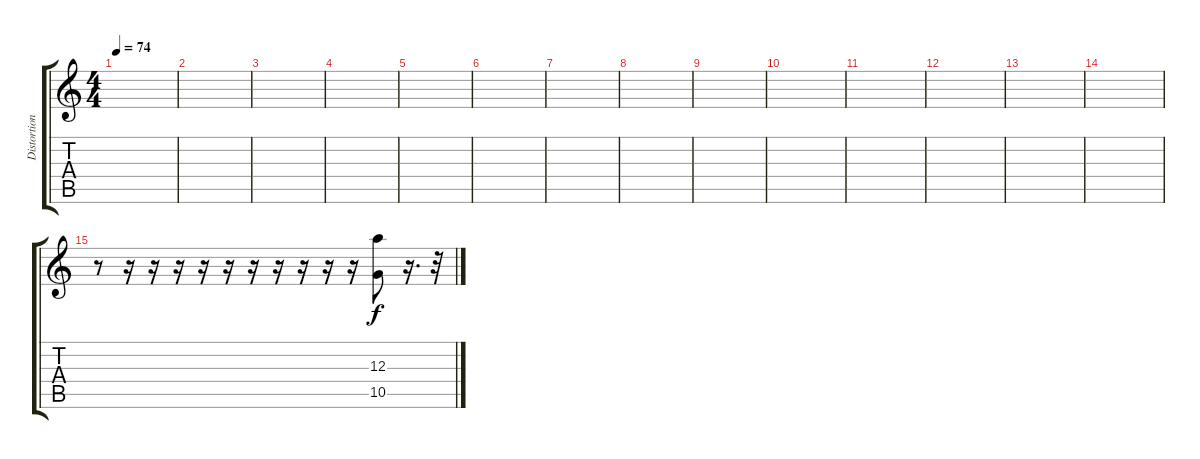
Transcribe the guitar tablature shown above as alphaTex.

\track ("Distortion 2" "Distortion") {instrument distortionguitar}
\staff {score tabs}
\tuning (D4 D4 A3 D3 A2 D2) {hide}
\ts (4 4)
\tempo 74
\clef g2
\ks c
|
|
|
|
|
|
|
|
|
|
|
|
|
|
r.8 r.16 r.16 r.16 r.16 r.16 r.16 r.16 r.16 r.16 r.16 (12.3 10.5).8 r.16{d} r.32
